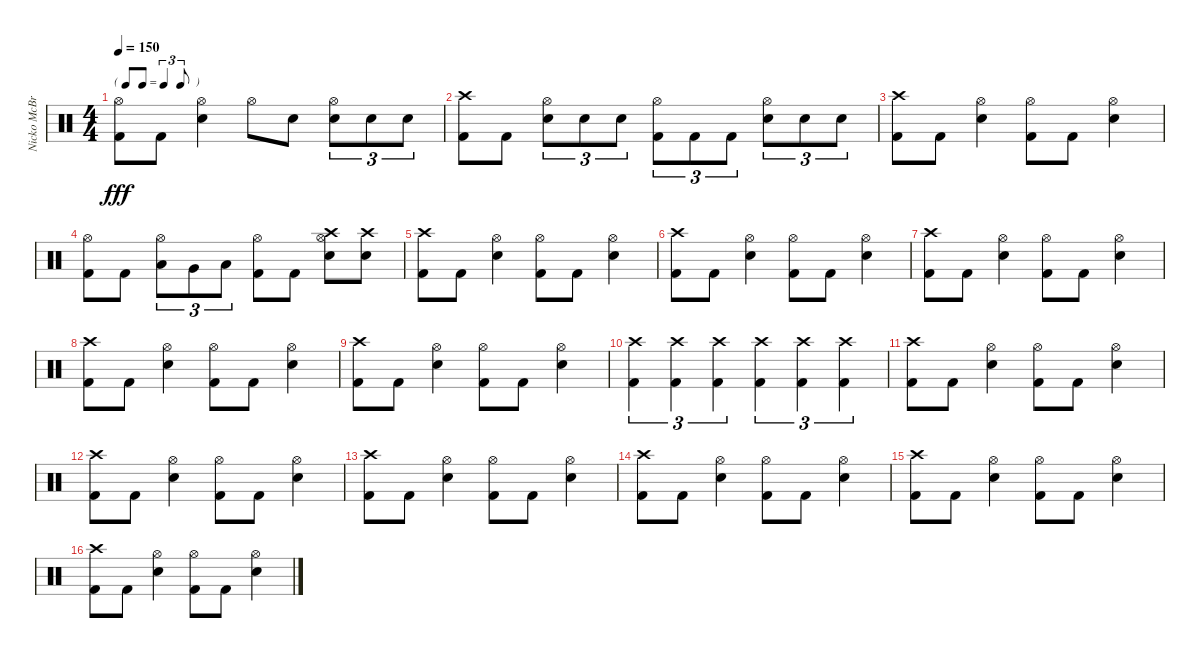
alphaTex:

\track ("Nicko McBrain" "Nicko McBr") {instrument percussion}
\staff {score}
\articulation defaults
\ts (4 4)
\tf triplet8th
\tempo 150
\clef neutral
\ks c
("Kick (hit) 2" "Hi-Hat (open)").8{dy fff} "Kick (hit) 2".8 ("Snare (hit) 2" "Hi-Hat (open)").4 "Hi-Hat (open)".8 "Snare (hit) 2".8 ("Snare (hit) 2" "Hi-Hat (open)").8{tu (3 2)} "Snare (hit) 2".8{tu (3 2)} "Snare (hit) 2".8{tu (3 2)} |
("Kick (hit) 2" "Crash high (hit)").8 "Kick (hit) 2".8 ("Snare (hit) 2" "Hi-Hat (open)").8{tu (3 2)} "Snare (hit) 2".8{tu (3 2)} "Snare (hit) 2".8{tu (3 2)} ("Kick (hit) 2" "Hi-Hat (open)").8{tu (3 2)} "Kick (hit) 2".8{tu (3 2)} "Kick (hit) 2".8{tu (3 2)} ("Snare (hit) 2" "Hi-Hat (open)").8{tu (3 2)} "Snare (hit) 2".8{tu (3 2)} "Snare (hit) 2".8{tu (3 2)} |
("Kick (hit) 2" "Crash high (hit)").8 "Kick (hit) 2".8 ("Snare (hit) 2" "Hi-Hat (open)").4 ("Kick (hit) 2" "Hi-Hat (open)").8 "Kick (hit) 2".8 ("Snare (hit) 2" "Hi-Hat (open)").4 |
("Kick (hit) 2" "Hi-Hat (open)").8 "Kick (hit) 2".8 ("Low Tom (hit)" "Hi-Hat (open)").8{tu (3 2)} "Very Low Tom (hit)".8{tu (3 2)} "Low Floor Tom (hit)".8{tu (3 2)} ("Kick (hit) 2" "Hi-Hat (open)").8 "Kick (hit) 2".8 ("Snare (hit) 2" "Crash high (hit)" "Hi-Hat (open)").8 ("Snare (hit) 2" "Crash high (hit)").8 |
("Kick (hit) 2" "Crash high (hit)").8 "Kick (hit) 2".8 ("Snare (hit) 2" "Hi-Hat (open)").4 ("Kick (hit) 2" "Hi-Hat (open)").8 "Kick (hit) 2".8 ("Snare (hit) 2" "Hi-Hat (open)").4 |
("Kick (hit) 2" "Crash high (hit)").8 "Kick (hit) 2".8 ("Snare (hit) 2" "Hi-Hat (open)").4 ("Kick (hit) 2" "Hi-Hat (open)").8 "Kick (hit) 2".8 ("Snare (hit) 2" "Hi-Hat (open)").4 |
("Kick (hit) 2" "Crash high (hit)").8 "Kick (hit) 2".8 ("Snare (hit) 2" "Hi-Hat (open)").4 ("Kick (hit) 2" "Hi-Hat (open)").8 "Kick (hit) 2".8 ("Snare (hit) 2" "Hi-Hat (open)").4 |
("Kick (hit) 2" "Crash high (hit)").8 "Kick (hit) 2".8 ("Snare (hit) 2" "Hi-Hat (open)").4 ("Kick (hit) 2" "Hi-Hat (open)").8 "Kick (hit) 2".8 ("Snare (hit) 2" "Hi-Hat (open)").4 |
("Kick (hit) 2" "Crash high (hit)").8 "Kick (hit) 2".8 ("Snare (hit) 2" "Hi-Hat (open)").4 ("Kick (hit) 2" "Hi-Hat (open)").8 "Kick (hit) 2".8 ("Snare (hit) 2" "Hi-Hat (open)").4 |
("Kick (hit) 2" "Crash high (hit)").4{tu (3 2)} ("Kick (hit) 2" "Crash high (hit)").4{tu (3 2)} ("Kick (hit) 2" "Crash high (hit)").4{tu (3 2)} ("Kick (hit) 2" "Crash high (hit)").4{tu (3 2)} ("Kick (hit) 2" "Crash high (hit)").4{tu (3 2)} ("Kick (hit) 2" "Crash high (hit)").4{tu (3 2)} |
("Kick (hit) 2" "Crash high (hit)").8 "Kick (hit) 2".8 ("Snare (hit) 2" "Hi-Hat (open)").4 ("Kick (hit) 2" "Hi-Hat (open)").8 "Kick (hit) 2".8 ("Snare (hit) 2" "Hi-Hat (open)").4 |
("Kick (hit) 2" "Crash high (hit)").8 "Kick (hit) 2".8 ("Snare (hit) 2" "Hi-Hat (open)").4 ("Kick (hit) 2" "Hi-Hat (open)").8 "Kick (hit) 2".8 ("Snare (hit) 2" "Hi-Hat (open)").4 |
("Kick (hit) 2" "Crash high (hit)").8 "Kick (hit) 2".8 ("Snare (hit) 2" "Hi-Hat (open)").4 ("Kick (hit) 2" "Hi-Hat (open)").8 "Kick (hit) 2".8 ("Snare (hit) 2" "Hi-Hat (open)").4 |
("Kick (hit) 2" "Crash high (hit)").8 "Kick (hit) 2".8 ("Snare (hit) 2" "Hi-Hat (open)").4 ("Kick (hit) 2" "Hi-Hat (open)").8 "Kick (hit) 2".8 ("Snare (hit) 2" "Hi-Hat (open)").4 |
("Kick (hit) 2" "Crash high (hit)").8 "Kick (hit) 2".8 ("Snare (hit) 2" "Hi-Hat (open)").4 ("Kick (hit) 2" "Hi-Hat (open)").8 "Kick (hit) 2".8 ("Snare (hit) 2" "Hi-Hat (open)").4 |
("Kick (hit) 2" "Crash high (hit)").8 "Kick (hit) 2".8 ("Snare (hit) 2" "Hi-Hat (open)").4 ("Kick (hit) 2" "Hi-Hat (open)").8 "Kick (hit) 2".8 ("Snare (hit) 2" "Hi-Hat (open)").4
